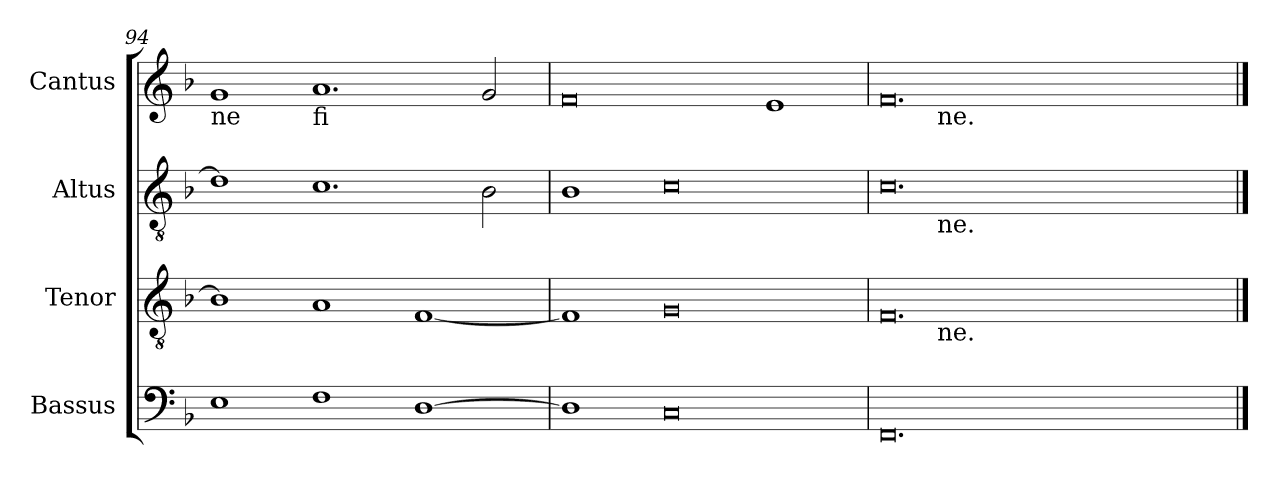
**kern	**kern	**kern	**kern
*part4	*part3	*part2	*part1
*staff4	*staff3	*staff2	*staff1
*I"Bassus	*I"Tenor	*I"Altus	*I"Cantus
*clefF4	*clefGv2	*clefGv2	*clefG2
*ITrd7c12	*	*	*
*k[b-]	*k[b-]	*k[b-]	*k[b-]
*F:	*F:	*F:	*F:
=94	=94	=94	=94
!	!	!	!LO:TX:b:t=ne
1EE	1B-]	1d]	1g
!	!	!	!LO:TX:b:t=fi
1FF	1A	1.c	1.a
[>1DD	[<1F	.	.
.	.	2B-\	2g/
=95	=95	=95	=95
1DD]	1F]	1B-	0f
0CC	0G	0c	.
.	.	.	1e
=96	=96	=96	=96
*	*^	*^	*^
0.FFF	0.F	4.ryy	0.c	4.ryy	0.f	4.ryy
!	!	!	!	!	!	!LO:TX:b:t=ne.
!	!	!	!	!LO:TX:b:t=ne.	!	!
!	!	!LO:TX:b:t=ne.	!	!	!	!
.	.	1ryy	.	1ryy	.	1ryy
.	.	1ryy	.	1ryy	.	1ryy
.	.	2ryy	.	2ryy	.	2ryy
.	.	8ryy	.	8ryy	.	8ryy
*	*v	*v	*	*	*v	*v
*	*	*v	*v	*
==	==	==	==
*-	*-	*-	*-
